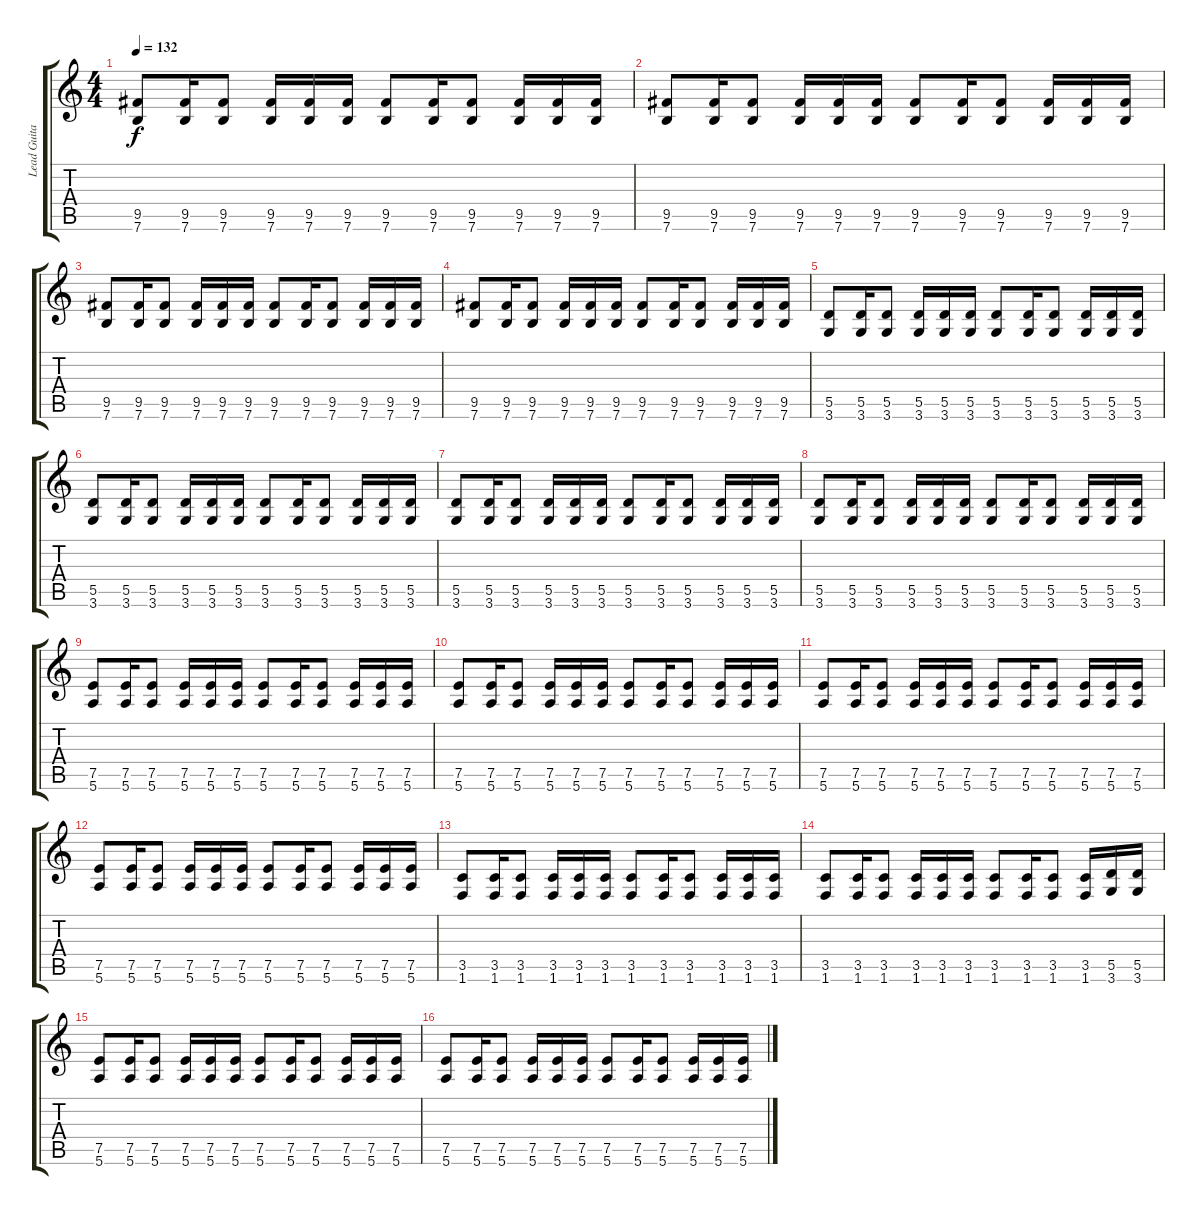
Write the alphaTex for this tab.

\track ("Lead Guitar" "Lead Guita") {instrument overdrivenguitar}
\staff {score tabs}
\tuning (E4 B3 G3 D3 A2 E2) {hide}
\ts (4 4)
\tempo 132
\clef g2
\ks c
(9.5 7.6).8{dy f} (9.5 7.6).16 (9.5 7.6).8 (9.5 7.6).16 (9.5 7.6).16 (9.5 7.6).16 (9.5 7.6).8 (9.5 7.6).16 (9.5 7.6).8 (9.5 7.6).16 (9.5 7.6).16 (9.5 7.6).16 |
(9.5 7.6).8 (9.5 7.6).16 (9.5 7.6).8 (9.5 7.6).16 (9.5 7.6).16 (9.5 7.6).16 (9.5 7.6).8 (9.5 7.6).16 (9.5 7.6).8 (9.5 7.6).16 (9.5 7.6).16 (9.5 7.6).16 |
(9.5 7.6).8 (9.5 7.6).16 (9.5 7.6).8 (9.5 7.6).16 (9.5 7.6).16 (9.5 7.6).16 (9.5 7.6).8 (9.5 7.6).16 (9.5 7.6).8 (9.5 7.6).16 (9.5 7.6).16 (9.5 7.6).16 |
(9.5 7.6).8 (9.5 7.6).16 (9.5 7.6).8 (9.5 7.6).16 (9.5 7.6).16 (9.5 7.6).16 (9.5 7.6).8 (9.5 7.6).16 (9.5 7.6).8 (9.5 7.6).16 (9.5 7.6).16 (9.5 7.6).16 |
(5.5 3.6).8 (5.5 3.6).16 (5.5 3.6).8 (5.5 3.6).16 (5.5 3.6).16 (5.5 3.6).16 (5.5 3.6).8 (5.5 3.6).16 (5.5 3.6).8 (5.5 3.6).16 (5.5 3.6).16 (5.5 3.6).16 |
(5.5 3.6).8 (5.5 3.6).16 (5.5 3.6).8 (5.5 3.6).16 (5.5 3.6).16 (5.5 3.6).16 (5.5 3.6).8 (5.5 3.6).16 (5.5 3.6).8 (5.5 3.6).16 (5.5 3.6).16 (5.5 3.6).16 |
(5.5 3.6).8 (5.5 3.6).16 (5.5 3.6).8 (5.5 3.6).16 (5.5 3.6).16 (5.5 3.6).16 (5.5 3.6).8 (5.5 3.6).16 (5.5 3.6).8 (5.5 3.6).16 (5.5 3.6).16 (5.5 3.6).16 |
(5.5 3.6).8 (5.5 3.6).16 (5.5 3.6).8 (5.5 3.6).16 (5.5 3.6).16 (5.5 3.6).16 (5.5 3.6).8 (5.5 3.6).16 (5.5 3.6).8 (5.5 3.6).16 (5.5 3.6).16 (5.5 3.6).16 |
(7.5 5.6).8 (7.5 5.6).16 (7.5 5.6).8 (7.5 5.6).16 (7.5 5.6).16 (7.5 5.6).16 (7.5 5.6).8 (7.5 5.6).16 (7.5 5.6).8 (7.5 5.6).16 (7.5 5.6).16 (7.5 5.6).16 |
(7.5 5.6).8 (7.5 5.6).16 (7.5 5.6).8 (7.5 5.6).16 (7.5 5.6).16 (7.5 5.6).16 (7.5 5.6).8 (7.5 5.6).16 (7.5 5.6).8 (7.5 5.6).16 (7.5 5.6).16 (7.5 5.6).16 |
(7.5 5.6).8 (7.5 5.6).16 (7.5 5.6).8 (7.5 5.6).16 (7.5 5.6).16 (7.5 5.6).16 (7.5 5.6).8 (7.5 5.6).16 (7.5 5.6).8 (7.5 5.6).16 (7.5 5.6).16 (7.5 5.6).16 |
(7.5 5.6).8 (7.5 5.6).16 (7.5 5.6).8 (7.5 5.6).16 (7.5 5.6).16 (7.5 5.6).16 (7.5 5.6).8 (7.5 5.6).16 (7.5 5.6).8 (7.5 5.6).16 (7.5 5.6).16 (7.5 5.6).16 |
(3.5 1.6).8 (3.5 1.6).16 (3.5 1.6).8 (3.5 1.6).16 (3.5 1.6).16 (3.5 1.6).16 (3.5 1.6).8 (3.5 1.6).16 (3.5 1.6).8 (3.5 1.6).16 (3.5 1.6).16 (3.5 1.6).16 |
(3.5 1.6).8 (3.5 1.6).16 (3.5 1.6).8 (3.5 1.6).16 (3.5 1.6).16 (3.5 1.6).16 (3.5 1.6).8 (3.5 1.6).16 (3.5 1.6).8 (3.5 1.6).16 (5.5 3.6).16 (5.5 3.6).16 |
(7.5 5.6).8 (7.5 5.6).16 (7.5 5.6).8 (7.5 5.6).16 (7.5 5.6).16 (7.5 5.6).16 (7.5 5.6).8 (7.5 5.6).16 (7.5 5.6).8 (7.5 5.6).16 (7.5 5.6).16 (7.5 5.6).16 |
(7.5 5.6).8 (7.5 5.6).16 (7.5 5.6).8 (7.5 5.6).16 (7.5 5.6).16 (7.5 5.6).16 (7.5 5.6).8 (7.5 5.6).16 (7.5 5.6).8 (7.5 5.6).16 (7.5 5.6).16 (7.5 5.6).16
